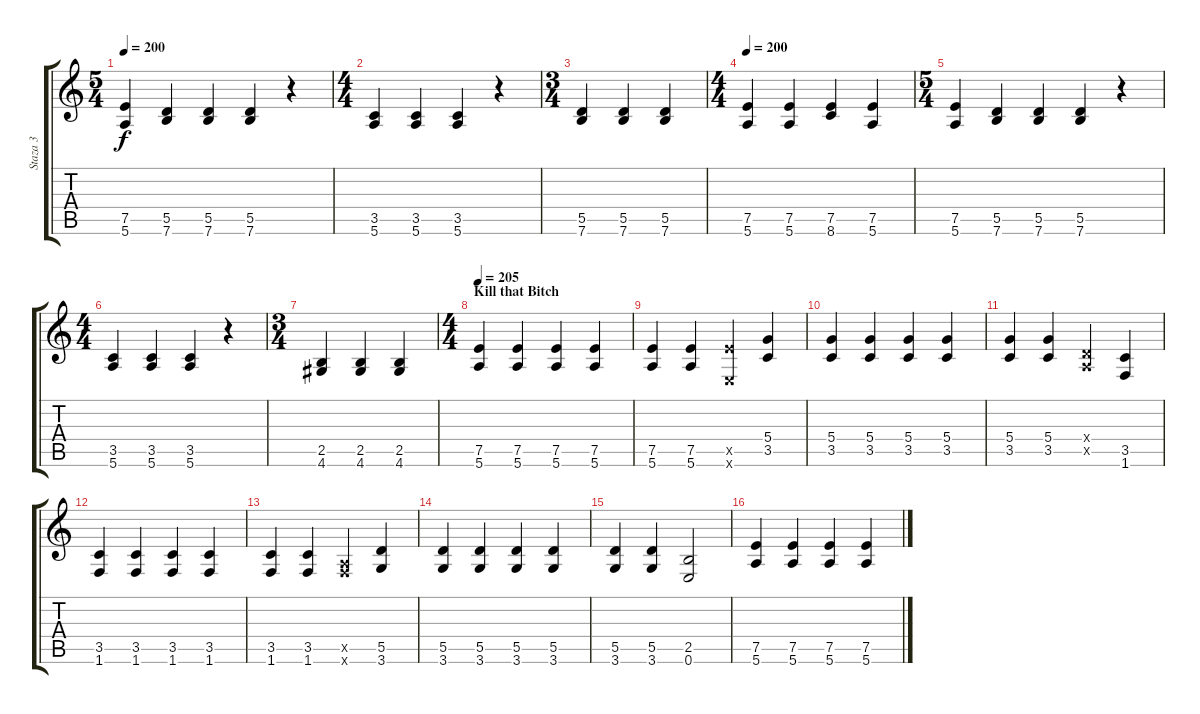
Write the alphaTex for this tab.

\track ("Staza 3" "Staza 3") {instrument distortionguitar}
\staff {score tabs}
\tuning (E4 B3 G3 D3 A2 E2) {hide}
\ts (5 4)
\tempo 200
\clef g2
\ks c
(7.5 5.6).4{dy f} (5.5 7.6).4 (5.5 7.6).4 (5.5 7.6).4 r.4 |
\ts (4 4)
(3.5 5.6).4 (3.5 5.6).4 (3.5 5.6).4 r.4 |
\ts (3 4)
(5.5 7.6).4 (5.5 7.6).4 (5.5 7.6).4 |
\ts (4 4)
\tempo 200
(7.5 5.6).4 (7.5 5.6).4 (7.5 8.6).4 (7.5 5.6).4 |
\ts (5 4)
(7.5 5.6).4 (5.5 7.6).4 (5.5 7.6).4 (5.5 7.6).4 r.4 |
\ts (4 4)
(3.5 5.6).4 (3.5 5.6).4 (3.5 5.6).4 r.4 |
\ts (3 4)
(2.5 4.6).4 (2.5 4.6).4 (2.5 4.6).4 |
\ts (4 4)
\section ("" "Kill that Bitch")
\tempo 215
\tempo 205
(7.5 5.6).4 (7.5 5.6).4 (7.5 5.6).4 (7.5 5.6).4 |
(7.5 5.6).4 (7.5 5.6).4 (7.5{x} 0.6{x}).4 (5.4 3.5).4 |
(5.4 3.5).4 (5.4 3.5).4 (5.4 3.5).4 (5.4 3.5).4 |
(5.4 3.5).4 (5.4 3.5).4 (0.4{x} 0.5{x}).4 (3.5 1.6).4 |
(3.5 1.6).4 (3.5 1.6).4 (3.5 1.6).4 (3.5 1.6).4 |
(3.5 1.6).4 (3.5 1.6).4 (0.5{x} 1.6{x}).4 (5.5 3.6).4 |
(5.5 3.6).4 (5.5 3.6).4 (5.5 3.6).4 (5.5 3.6).4 |
(5.5 3.6).4 (5.5 3.6).4 (2.5 0.6).2 |
(7.5 5.6).4 (7.5 5.6).4 (7.5 5.6).4 (7.5 5.6).4
